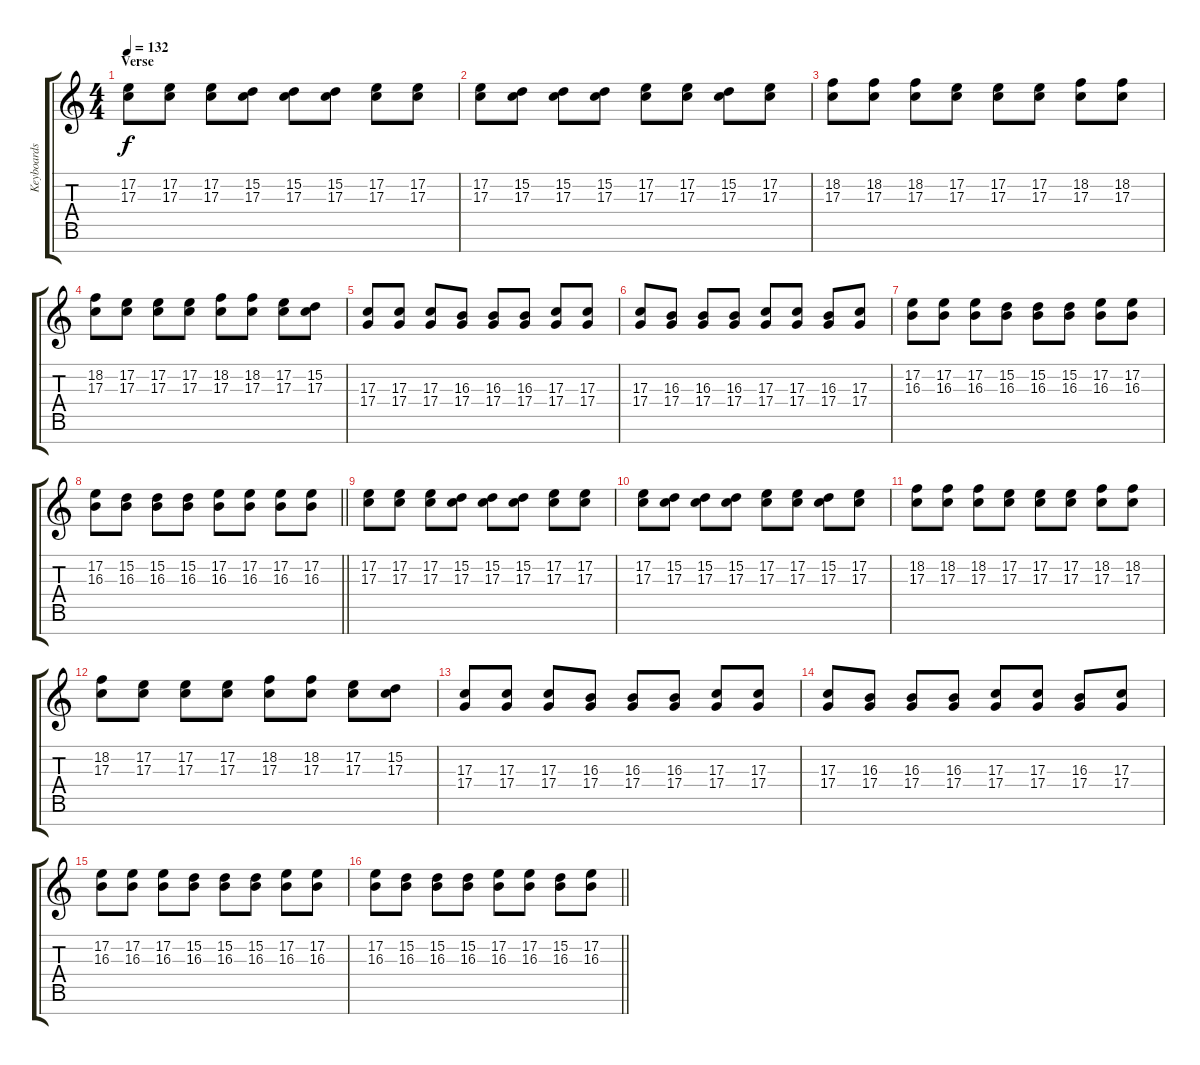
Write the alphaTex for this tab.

\track ("Keyboards" "Keyboards") {instrument lead2sawtooth}
\staff {score tabs}
\tuning (E4 B3 G3 D3 A2 E2 B1) {hide}
\ts (4 4)
\section ("" "Verse")
\tempo 132
\clef g2
\ks c
(17.2 17.3).8{dy f} (17.2 17.3).8 (17.2 17.3).8 (15.2 17.3).8 (15.2 17.3).8 (15.2 17.3).8 (17.2 17.3).8 (17.2 17.3).8 |
(17.2 17.3).8 (15.2 17.3).8 (15.2 17.3).8 (15.2 17.3).8 (17.2 17.3).8 (17.2 17.3).8 (15.2 17.3).8 (17.2 17.3).8 |
(18.2 17.3).8 (18.2 17.3).8 (18.2 17.3).8 (17.2 17.3).8 (17.2 17.3).8 (17.2 17.3).8 (18.2 17.3).8 (18.2 17.3).8 |
(18.2 17.3).8 (17.2 17.3).8 (17.2 17.3).8 (17.2 17.3).8 (18.2 17.3).8 (18.2 17.3).8 (17.2 17.3).8 (15.2 17.3).8 |
(17.3 17.4).8 (17.3 17.4).8 (17.3 17.4).8 (16.3 17.4).8 (16.3 17.4).8 (16.3 17.4).8 (17.3 17.4).8 (17.3 17.4).8 |
(17.3 17.4).8 (16.3 17.4).8 (16.3 17.4).8 (16.3 17.4).8 (17.3 17.4).8 (17.3 17.4).8 (16.3 17.4).8 (17.3 17.4).8 |
(17.2 16.3).8 (17.2 16.3).8 (17.2 16.3).8 (15.2 16.3).8 (15.2 16.3).8 (15.2 16.3).8 (17.2 16.3).8 (17.2 16.3).8 |
\barLineRight lightlight
(17.2 16.3).8 (15.2 16.3).8 (15.2 16.3).8 (15.2 16.3).8 (17.2 16.3).8 (17.2 16.3).8 (17.2 16.3).8 (17.2 16.3).8 |
\section ("" "")
(17.2 17.3).8 (17.2 17.3).8 (17.2 17.3).8 (15.2 17.3).8 (15.2 17.3).8 (15.2 17.3).8 (17.2 17.3).8 (17.2 17.3).8 |
(17.2 17.3).8 (15.2 17.3).8 (15.2 17.3).8 (15.2 17.3).8 (17.2 17.3).8 (17.2 17.3).8 (15.2 17.3).8 (17.2 17.3).8 |
(18.2 17.3).8 (18.2 17.3).8 (18.2 17.3).8 (17.2 17.3).8 (17.2 17.3).8 (17.2 17.3).8 (18.2 17.3).8 (18.2 17.3).8 |
(18.2 17.3).8 (17.2 17.3).8 (17.2 17.3).8 (17.2 17.3).8 (18.2 17.3).8 (18.2 17.3).8 (17.2 17.3).8 (15.2 17.3).8 |
(17.3 17.4).8 (17.3 17.4).8 (17.3 17.4).8 (16.3 17.4).8 (16.3 17.4).8 (16.3 17.4).8 (17.3 17.4).8 (17.3 17.4).8 |
(17.3 17.4).8 (16.3 17.4).8 (16.3 17.4).8 (16.3 17.4).8 (17.3 17.4).8 (17.3 17.4).8 (16.3 17.4).8 (17.3 17.4).8 |
(17.2 16.3).8 (17.2 16.3).8 (17.2 16.3).8 (15.2 16.3).8 (15.2 16.3).8 (15.2 16.3).8 (17.2 16.3).8 (17.2 16.3).8 |
\barLineRight lightlight
(17.2 16.3).8 (15.2 16.3).8 (15.2 16.3).8 (15.2 16.3).8 (17.2 16.3).8 (17.2 16.3).8 (15.2 16.3).8 (17.2 16.3).8
